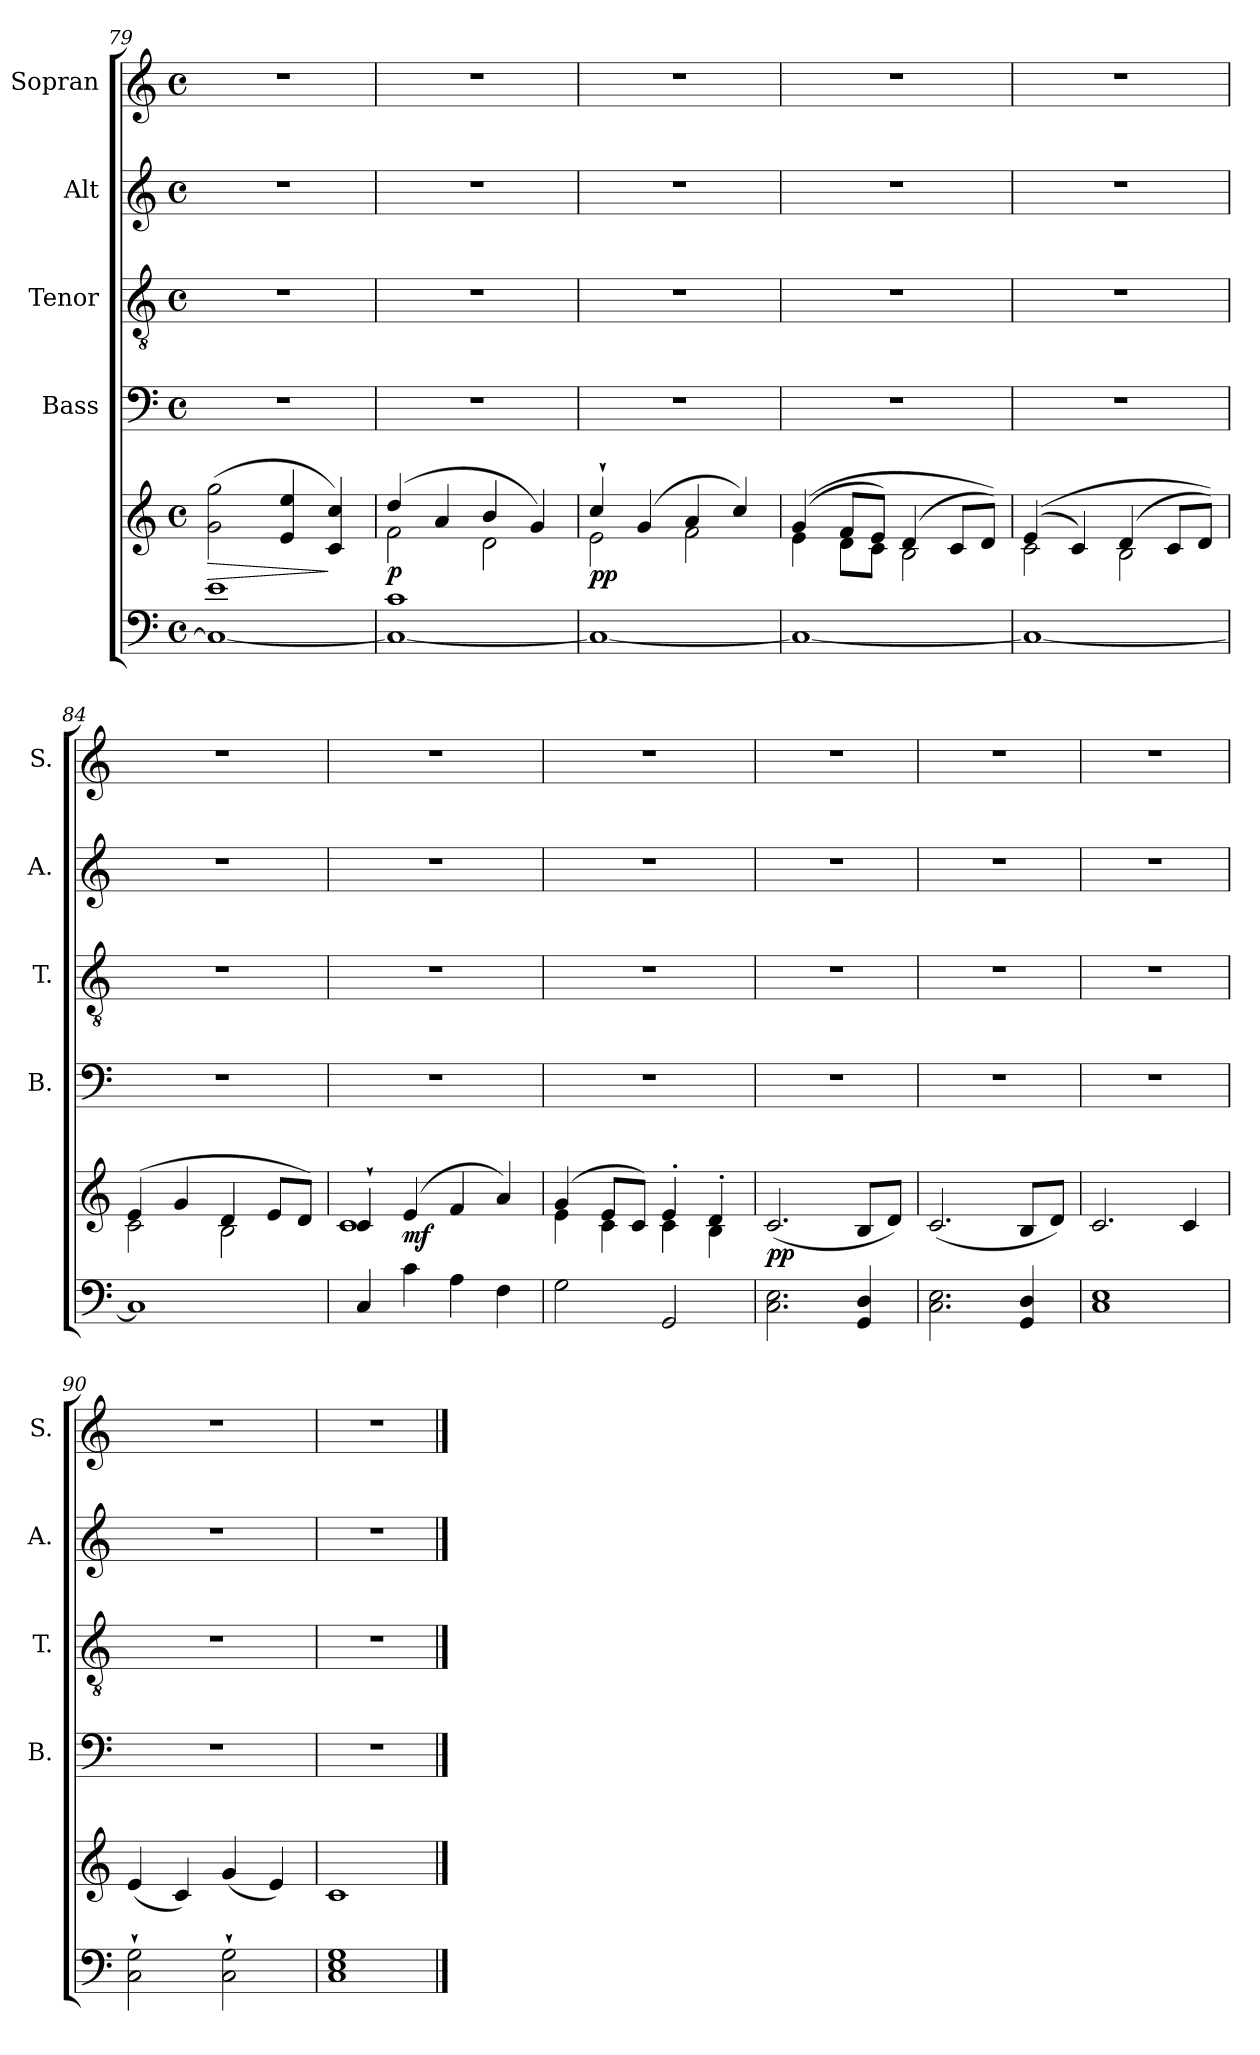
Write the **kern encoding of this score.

**kern	**kern	**dynam	**kern	**kern	**kern	**kern
*part5	*part5	*part5	*part4	*part3	*part2	*part1
*staff6	*staff5	*staff5/6	*staff4	*staff3	*staff2	*staff1
*	*	*	*I"Bass	*I"Tenor	*I"Alt	*I"Sopran
*	*	*	*I'B.	*I'T.	*I'A.	*I'S.
*clefF4	*clefG2	*	*clefF4	*clefGv2	*clefG2	*clefG2
*k[]	*k[]	*	*k[]	*k[]	*k[]	*k[]
*C:	*C:	*	*C:	*C:	*C:	*C:
*M4/4	*M4/4	*	*M4/4	*M4/4	*M4/4	*M4/4
*met(c)	*met(c)	*	*met(c)	*met(c)	*met(c)	*met(c)
=79	=79	=79	=79	=79	=79	=79
!	!	!LO:HP:b	!	!	!	!
1C_ 1e	(>2g\ 2gg\	>	1r	1r	1r	1r
.	4e/ 4ee/	.	.	.	.	.
.	4c/ 4cc/)	]	.	.	.	.
=80	=80	=80	=80	=80	=80	=80
*	*^	*	*	*	*	*
!	!	!	!LO:DY:b	!	!	!	!
1C_ 1c	(4dd/	2f\	p	1r	1r	1r	1r
.	4a/	.	.	.	.	.	.
.	4b/	2d\	.	.	.	.	.
.	4g/)	.	.	.	.	.	.
=81	=81	=81	=81	=81	=81	=81	=81
!	!	!	!LO:DY:b	!	!	!	!
1C_	4cc`>/	2e\	pp	1r	1r	1r	1r
.	(4g/	.	.	.	.	.	.
.	4a/	2f\	.	.	.	.	.
.	4cc/)	.	.	.	.	.	.
=82	=82	=82	=82	=82	=82	=82	=82
1C_	((4g/	4e\	.	1r	1r	1r	1r
.	8f/L	8d\L	.	.	.	.	.
.	8e/J)	8c\J	.	.	.	.	.
.	(4d/	2B\	.	.	.	.	.
.	8c/L	.	.	.	.	.	.
.	8d/J))	.	.	.	.	.	.
!!LO:LB:g=z
=83	=83	=83	=83	=83	=83	=83	=83
1C_	((4e/	2c\	.	1r	1r	1r	1r
.	4c/)	.	.	.	.	.	.
.	(4d/	2B\	.	.	.	.	.
.	8c/L	.	.	.	.	.	.
.	8d/J))	.	.	.	.	.	.
=84	=84	=84	=84	=84	=84	=84	=84
1C]	(4e/	2c\	.	1r	1r	1r	1r
.	4g/	.	.	.	.	.	.
.	4d/	2B\	.	.	.	.	.
.	8e/L	.	.	.	.	.	.
.	8d/J)	.	.	.	.	.	.
=85	=85	=85	=85	=85	=85	=85	=85
4C/	4c`>/	1c	.	1r	1r	1r	1r
!	!	!	!LO:DY:b	!	!	!	!
4c\	(4e/	.	mf	.	.	.	.
4A\	4f/	.	.	.	.	.	.
4F\	4a/)	.	.	.	.	.	.
=86	=86	=86	=86	=86	=86	=86	=86
2G\	(4g/	4e\	.	1r	1r	1r	1r
.	8e/L	4c\	.	.	.	.	.
.	8c/J)	.	.	.	.	.	.
2GG/	4e'</	4c\	.	.	.	.	.
.	4d'</	4B\	.	.	.	.	.
=87	=87	=87	=87	=87	=87	=87	=87
!	!	!	!LO:DY:b	!	!	!	!
*	*v	*v	*	*	*	*	*
2.C\ 2.E\	(<2.c/	pp	1r	1r	1r	1r
4GG/ 4D/	8B/L	.	.	.	.	.
.	8d/J)	.	.	.	.	.
=88	=88	=88	=88	=88	=88	=88
2.C\ 2.E\	(<2.c/	.	1r	1r	1r	1r
4GG/ 4D/	8B/L	.	.	.	.	.
.	8d/J)	.	.	.	.	.
=89	=89	=89	=89	=89	=89	=89
1C 1E	2.c/	.	1r	1r	1r	1r
.	4c/	.	.	.	.	.
=90	=90	=90	=90	=90	=90	=90
2C\`> 2G\`>	(<4e/	.	1r	1r	1r	1r
.	4c/)	.	.	.	.	.
2C\`> 2G\`>	(<4g/	.	.	.	.	.
.	4e/)	.	.	.	.	.
=91	=91	=91	=91	=91	=91	=91
1C 1E 1G	1c	.	1r	1r	1r	1r
==	==	==	==	==	==	==
*-	*-	*-	*-	*-	*-	*-
